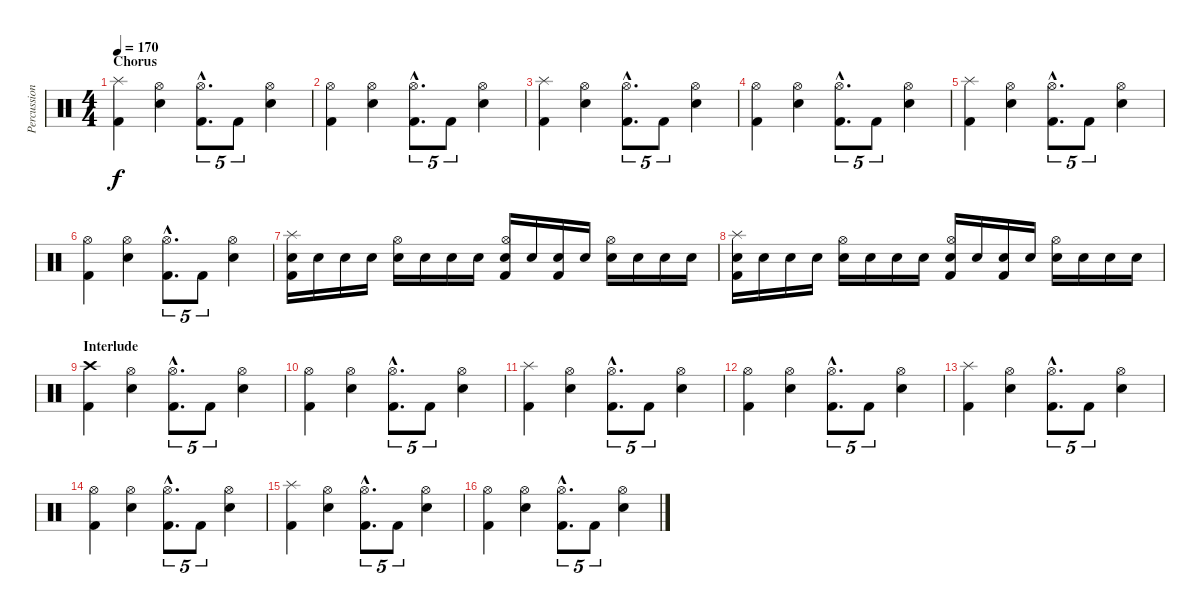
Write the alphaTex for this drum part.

\track ("Percussion" "Percussion") {instrument percussion}
\staff {score}
\articulation defaults
\ts (4 4)
\section ("" "Chorus")
\tempo 170
\clef neutral
\ks c
("Splash (hit)" "Kick (hit) 2").4{dy f} ("Hi-Hat (open)" "Electric Snare (hit)").4 ("Hi-Hat (open)"{hac} "Kick (hit) 2"{hac}).8{d tu (5 4)} "Kick (hit) 2".8{tu (5 4)} ("Hi-Hat (open)" "Electric Snare (hit)").4 |
("Hi-Hat (open)" "Kick (hit) 2").4 ("Hi-Hat (open)" "Electric Snare (hit)").4 ("Hi-Hat (open)"{hac} "Kick (hit) 2"{hac}).8{d tu (5 4)} "Kick (hit) 2".8{tu (5 4)} ("Hi-Hat (open)" "Electric Snare (hit)").4 |
("Splash (hit)" "Kick (hit) 2").4 ("Hi-Hat (open)" "Electric Snare (hit)").4 ("Hi-Hat (open)"{hac} "Kick (hit) 2"{hac}).8{d tu (5 4)} "Kick (hit) 2".8{tu (5 4)} ("Hi-Hat (open)" "Electric Snare (hit)").4 |
("Hi-Hat (open)" "Kick (hit) 2").4 ("Hi-Hat (open)" "Electric Snare (hit)").4 ("Hi-Hat (open)"{hac} "Kick (hit) 2"{hac}).8{d tu (5 4)} "Kick (hit) 2".8{tu (5 4)} ("Hi-Hat (open)" "Electric Snare (hit)").4 |
("Splash (hit)" "Kick (hit) 2").4 ("Hi-Hat (open)" "Electric Snare (hit)").4 ("Hi-Hat (open)"{hac} "Kick (hit) 2"{hac}).8{d tu (5 4)} "Kick (hit) 2".8{tu (5 4)} ("Hi-Hat (open)" "Electric Snare (hit)").4 |
("Hi-Hat (open)" "Kick (hit) 2").4 ("Hi-Hat (open)" "Electric Snare (hit)").4 ("Hi-Hat (open)"{hac} "Kick (hit) 2"{hac}).8{d tu (5 4)} "Kick (hit) 2".8{tu (5 4)} ("Hi-Hat (open)" "Electric Snare (hit)").4 |
("Splash (hit)" "Electric Snare (hit)" "Kick (hit) 2").16 "Electric Snare (hit)".16 "Electric Snare (hit)".16 "Electric Snare (hit)".16 ("Hi-Hat (open)" "Electric Snare (hit)").16 "Electric Snare (hit)".16 "Electric Snare (hit)".16 "Electric Snare (hit)".16 ("Hi-Hat (open)" "Electric Snare (hit)" "Kick (hit) 2").16 "Electric Snare (hit)".16 ("Electric Snare (hit)" "Kick (hit) 2").16 "Electric Snare (hit)".16 ("Hi-Hat (open)" "Electric Snare (hit)").16 "Electric Snare (hit)".16 "Electric Snare (hit)".16 "Electric Snare (hit)".16 |
("Splash (hit)" "Electric Snare (hit)" "Kick (hit) 2").16 "Electric Snare (hit)".16 "Electric Snare (hit)".16 "Electric Snare (hit)".16 ("Hi-Hat (open)" "Electric Snare (hit)").16 "Electric Snare (hit)".16 "Electric Snare (hit)".16 "Electric Snare (hit)".16 ("Hi-Hat (open)" "Electric Snare (hit)" "Kick (hit) 2").16 "Electric Snare (hit)".16 ("Electric Snare (hit)" "Kick (hit) 2").16 "Electric Snare (hit)".16 ("Hi-Hat (open)" "Electric Snare (hit)").16 "Electric Snare (hit)".16 "Electric Snare (hit)".16 "Electric Snare (hit)".16 |
\section ("" "Interlude")
("Crash high (hit)" "Kick (hit) 2").4 ("Hi-Hat (open)" "Electric Snare (hit)").4 ("Hi-Hat (open)"{hac} "Kick (hit) 2"{hac}).8{d tu (5 4)} "Kick (hit) 2".8{tu (5 4)} ("Hi-Hat (open)" "Electric Snare (hit)").4 |
("Hi-Hat (open)" "Kick (hit) 2").4 ("Hi-Hat (open)" "Electric Snare (hit)").4 ("Hi-Hat (open)"{hac} "Kick (hit) 2"{hac}).8{d tu (5 4)} "Kick (hit) 2".8{tu (5 4)} ("Hi-Hat (open)" "Electric Snare (hit)").4 |
("Splash (hit)" "Kick (hit) 2").4 ("Hi-Hat (open)" "Electric Snare (hit)").4 ("Hi-Hat (open)"{hac} "Kick (hit) 2"{hac}).8{d tu (5 4)} "Kick (hit) 2".8{tu (5 4)} ("Hi-Hat (open)" "Electric Snare (hit)").4 |
("Hi-Hat (open)" "Kick (hit) 2").4 ("Hi-Hat (open)" "Electric Snare (hit)").4 ("Hi-Hat (open)"{hac} "Kick (hit) 2"{hac}).8{d tu (5 4)} "Kick (hit) 2".8{tu (5 4)} ("Hi-Hat (open)" "Electric Snare (hit)").4 |
("Splash (hit)" "Kick (hit) 2").4 ("Hi-Hat (open)" "Electric Snare (hit)").4 ("Hi-Hat (open)"{hac} "Kick (hit) 2"{hac}).8{d tu (5 4)} "Kick (hit) 2".8{tu (5 4)} ("Hi-Hat (open)" "Electric Snare (hit)").4 |
("Hi-Hat (open)" "Kick (hit) 2").4 ("Hi-Hat (open)" "Electric Snare (hit)").4 ("Hi-Hat (open)"{hac} "Kick (hit) 2"{hac}).8{d tu (5 4)} "Kick (hit) 2".8{tu (5 4)} ("Hi-Hat (open)" "Electric Snare (hit)").4 |
("Splash (hit)" "Kick (hit) 2").4 ("Hi-Hat (open)" "Electric Snare (hit)").4 ("Hi-Hat (open)"{hac} "Kick (hit) 2"{hac}).8{d tu (5 4)} "Kick (hit) 2".8{tu (5 4)} ("Hi-Hat (open)" "Electric Snare (hit)").4 |
("Hi-Hat (open)" "Kick (hit) 2").4 ("Hi-Hat (open)" "Electric Snare (hit)").4 ("Hi-Hat (open)"{hac} "Kick (hit) 2"{hac}).8{d tu (5 4)} "Kick (hit) 2".8{tu (5 4)} ("Hi-Hat (open)" "Electric Snare (hit)").4
